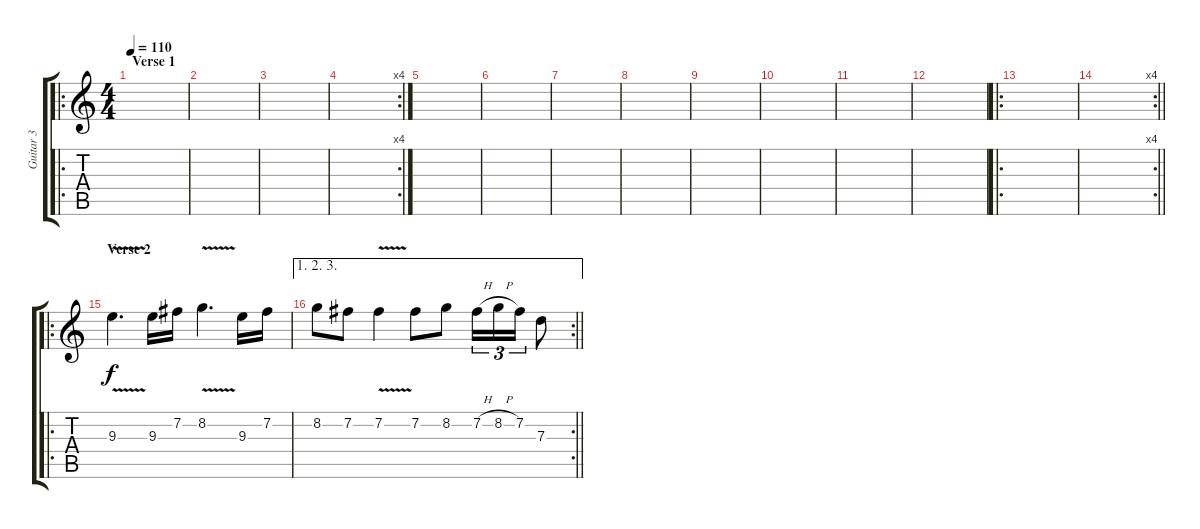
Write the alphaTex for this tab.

\track ("Guitar 3" "Guitar 3") {instrument distortionguitar}
\staff {score tabs}
\tuning (E4 B3 G3 D3 A2 E2) {hide}
\ro
\ts (4 4)
\section ("" "Verse 1")
\tempo 110
\clef g2
\ks c
|
|
|
\rc 4
|
|
|
|
|
|
|
|
|
\ro
|
\rc 4
\barLineRight lightlight
|
\ro
\section ("" "Verse 2")
9.3{v}.4{d} 9.3.16 7.2.16 8.2{v}.4{d} 9.3.16 7.2.16 |
\ae (1 2 3)
\rc 2
\barLineRight lightlight
8.2.8 7.2.8 7.2{v}.4 7.2.8 8.2.8 7.2{h}.16{tu (3 2)} 8.2{h}.16{tu (3 2)} 7.2.16{tu (3 2)} 7.3.8
